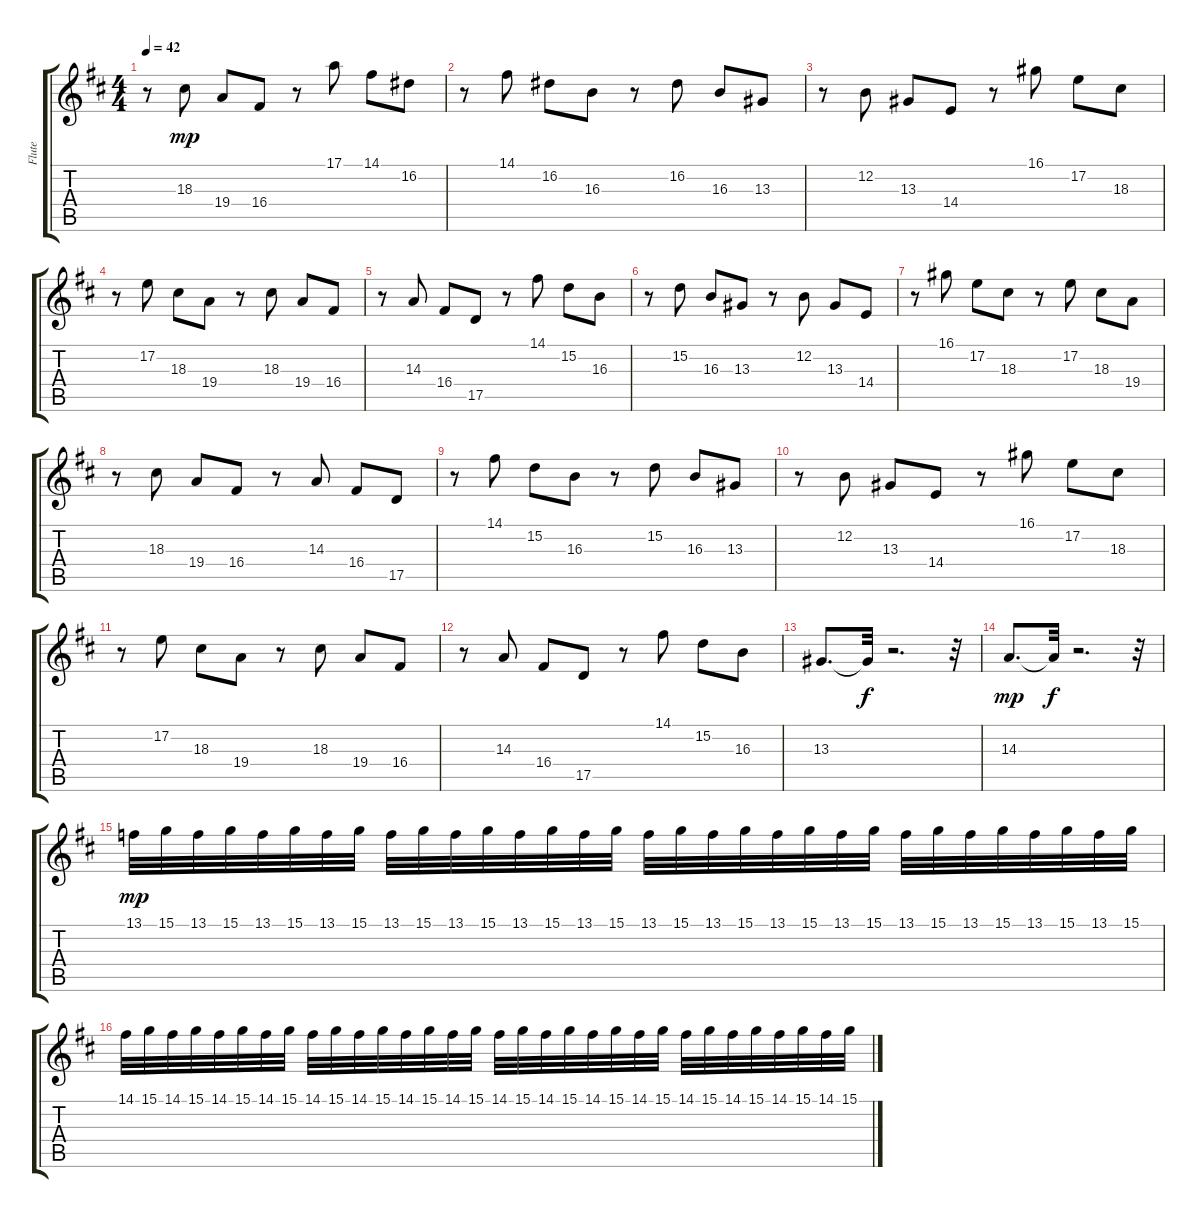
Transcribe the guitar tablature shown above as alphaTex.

\track ("Flute" "Flute") {mute instrument flute}
\staff {score tabs}
\tuning (E4 B3 G3 D3 A2 E2) {hide}
\ts (4 4)
\tempo 42
\clef g2
\ks d
r.8{dy mp} 18.3.8 19.4.8 16.4.8 r.8 17.1.8 14.1.8 16.2.8 |
r.8 14.1.8 16.2.8 16.3.8 r.8 16.2.8 16.3.8 13.3.8 |
r.8 12.2.8 13.3.8 14.4.8 r.8 16.1.8 17.2.8 18.3.8 |
r.8 17.2.8 18.3.8 19.4.8 r.8 18.3.8 19.4.8 16.4.8 |
r.8 14.3.8 16.4.8 17.5.8 r.8 14.1.8 15.2.8 16.3.8 |
r.8 15.2.8 16.3.8 13.3.8 r.8 12.2.8 13.3.8 14.4.8 |
r.8 16.1.8 17.2.8 18.3.8 r.8 17.2.8 18.3.8 19.4.8 |
r.8 18.3.8 19.4.8 16.4.8 r.8 14.3.8 16.4.8 17.5.8 |
r.8 14.1.8 15.2.8 16.3.8 r.8 15.2.8 16.3.8 13.3.8 |
r.8 12.2.8 13.3.8 14.4.8 r.8 16.1.8 17.2.8 18.3.8 |
r.8 17.2.8 18.3.8 19.4.8 r.8 18.3.8 19.4.8 16.4.8 |
r.8 14.3.8 16.4.8 17.5.8 r.8 14.1.8 15.2.8 16.3.8 |
13.3.8{d} 13.3{t}.32{dy f} r.2{d} r.32 |
14.3.8{d dy mp} 14.3{t}.32{dy f} r.2{d} r.32 |
13.1.32{dy mp volume 10} 15.1.32{volume 10} 13.1.32{volume 10} 15.1.32{volume 10} 13.1.32{volume 10} 15.1.32{volume 10} 13.1.32{volume 10} 15.1.32{volume 11} 13.1.32{volume 11} 15.1.32{volume 11} 13.1.32{volume 11} 15.1.32{volume 11} 13.1.32{volume 11} 15.1.32{volume 12} 13.1.32{volume 12} 15.1.32{volume 12} 13.1.32{volume 12} 15.1.32{volume 12} 13.1.32{volume 12} 15.1.32{volume 12} 13.1.32{volume 12} 15.1.32{volume 13} 13.1.32{volume 13} 15.1.32{volume 13} 13.1.32{volume 13} 15.1.32{volume 13} 13.1.32{volume 13} 15.1.32{volume 14} 13.1.32{volume 14} 15.1.32{volume 14} 13.1.32{volume 14} 15.1.32{volume 14} |
14.1.32{volume 10} 15.1.32{volume 10} 14.1.32{volume 10} 15.1.32{volume 10} 14.1.32{volume 10} 15.1.32{volume 10} 14.1.32{volume 10} 15.1.32{volume 11} 14.1.32{volume 11} 15.1.32{volume 11} 14.1.32{volume 11} 15.1.32{volume 11} 14.1.32{volume 11} 15.1.32{volume 12} 14.1.32{volume 12} 15.1.32{volume 12} 14.1.32{volume 12} 15.1.32{volume 12} 14.1.32{volume 12} 15.1.32{volume 12} 14.1.32{volume 12} 15.1.32{volume 13} 14.1.32{volume 13} 15.1.32{volume 13} 14.1.32{volume 13} 15.1.32{volume 13} 14.1.32{volume 13} 15.1.32{volume 14} 14.1.32{volume 14} 15.1.32{volume 14} 14.1.32{volume 14} 15.1.32{volume 14}
